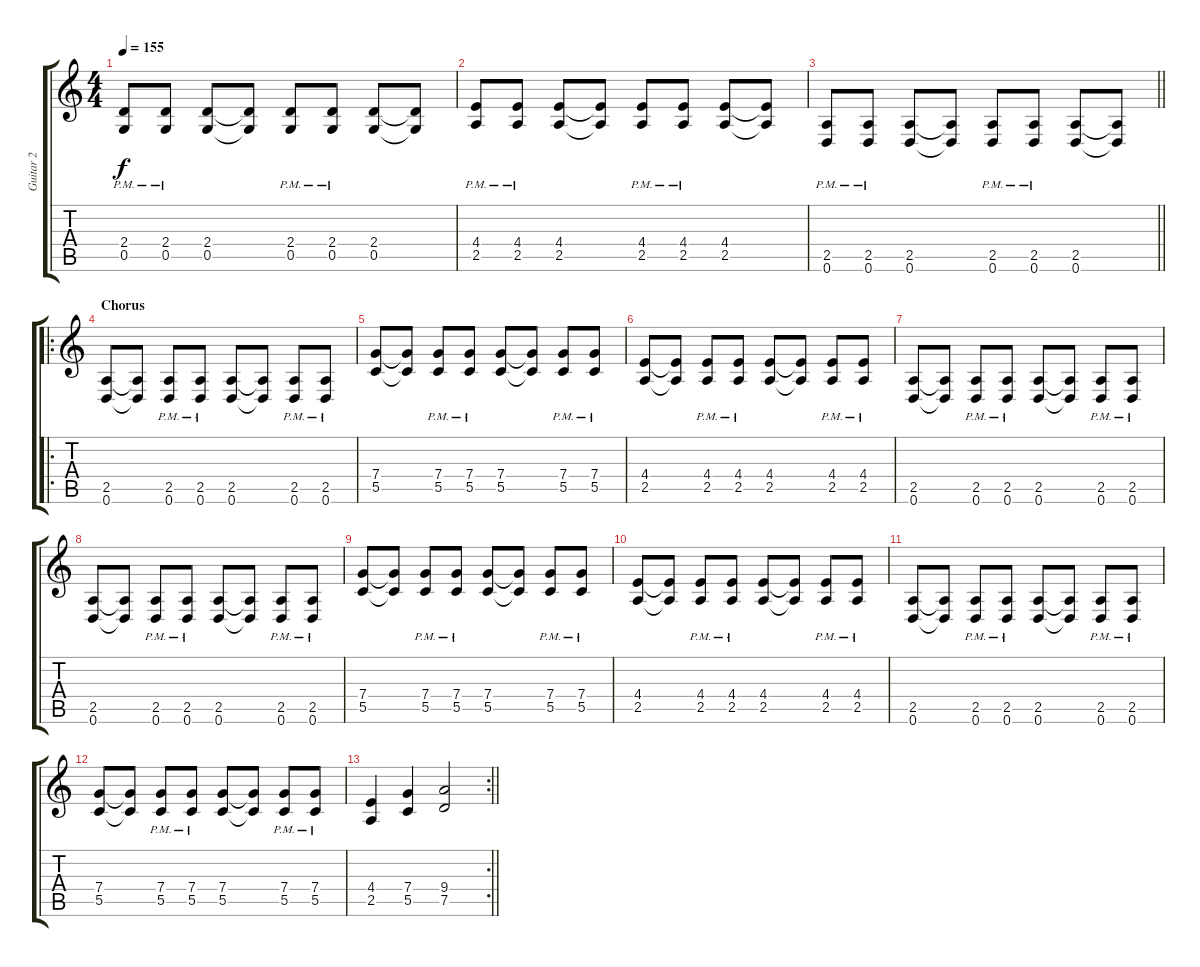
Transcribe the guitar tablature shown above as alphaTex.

\track ("Guitar 2" "Guitar 2") {instrument distortionguitar}
\staff {score tabs}
\tuning (D4 A3 F3 C3 G2 D2) {hide}
\ts (4 4)
\tempo 155
\clef g2
\ks c
(2.4{pm} 0.5{pm}).8{dy f} (2.4{pm} 0.5{pm}).8 (2.4 0.5).8 (2.4{t} 0.5{t}).8 (2.4{pm} 0.5{pm}).8 (2.4{pm} 0.5{pm}).8 (2.4 0.5).8 (2.4{t} 0.5{t}).8 |
(4.4{pm} 2.5{pm}).8 (4.4{pm} 2.5{pm}).8 (4.4 2.5).8 (4.4{t} 2.5{t}).8 (4.4{pm} 2.5{pm}).8 (4.4{pm} 2.5{pm}).8 (4.4 2.5).8 (4.4{t} 2.5{t}).8 |
\barLineRight lightlight
(2.5{pm} 0.6{pm}).8 (2.5{pm} 0.6{pm}).8 (2.5 0.6).8 (2.5{t} 0.6{t}).8 (2.5{pm} 0.6{pm}).8 (2.5{pm} 0.6{pm}).8 (2.5 0.6).8 (2.5{t} 0.6{t}).8 |
\ro
\section ("" "Chorus")
(2.5 0.6).8 (2.5{t} 0.6{t}).8 (2.5{pm} 0.6{pm}).8 (2.5{pm} 0.6{pm}).8 (2.5 0.6).8 (2.5{t} 0.6{t}).8 (2.5{pm} 0.6{pm}).8 (2.5{pm} 0.6{pm}).8 |
(7.4 5.5).8 (7.4{t} 5.5{t}).8 (7.4{pm} 5.5{pm}).8 (7.4{pm} 5.5{pm}).8 (7.4 5.5).8 (7.4{t} 5.5{t}).8 (7.4{pm} 5.5{pm}).8 (7.4{pm} 5.5{pm}).8 |
(4.4 2.5).8 (4.4{t} 2.5{t}).8 (4.4{pm} 2.5{pm}).8 (4.4{pm} 2.5{pm}).8 (4.4 2.5).8 (4.4{t} 2.5{t}).8 (4.4{pm} 2.5{pm}).8 (4.4{pm} 2.5{pm}).8 |
(2.5 0.6).8 (2.5{t} 0.6{t}).8 (2.5{pm} 0.6{pm}).8 (2.5{pm} 0.6{pm}).8 (2.5 0.6).8 (2.5{t} 0.6{t}).8 (2.5{pm} 0.6{pm}).8 (2.5{pm} 0.6{pm}).8 |
(2.5 0.6).8 (2.5{t} 0.6{t}).8 (2.5{pm} 0.6{pm}).8 (2.5{pm} 0.6{pm}).8 (2.5 0.6).8 (2.5{t} 0.6{t}).8 (2.5{pm} 0.6{pm}).8 (2.5{pm} 0.6{pm}).8 |
(7.4 5.5).8 (7.4{t} 5.5{t}).8 (7.4{pm} 5.5{pm}).8 (7.4{pm} 5.5{pm}).8 (7.4 5.5).8 (7.4{t} 5.5{t}).8 (7.4{pm} 5.5{pm}).8 (7.4{pm} 5.5{pm}).8 |
(4.4 2.5).8 (4.4{t} 2.5{t}).8 (4.4{pm} 2.5{pm}).8 (4.4{pm} 2.5{pm}).8 (4.4 2.5).8 (4.4{t} 2.5{t}).8 (4.4{pm} 2.5{pm}).8 (4.4{pm} 2.5{pm}).8 |
(2.5 0.6).8 (2.5{t} 0.6{t}).8 (2.5{pm} 0.6{pm}).8 (2.5{pm} 0.6{pm}).8 (2.5 0.6).8 (2.5{t} 0.6{t}).8 (2.5{pm} 0.6{pm}).8 (2.5{pm} 0.6{pm}).8 |
(7.4 5.5).8 (7.4{t} 5.5{t}).8 (7.4{pm} 5.5{pm}).8 (7.4{pm} 5.5{pm}).8 (7.4 5.5).8 (7.4{t} 5.5{t}).8 (7.4{pm} 5.5{pm}).8 (7.4{pm} 5.5{pm}).8 |
\rc 2
\barLineRight lightlight
(4.4 2.5).4 (7.4 5.5).4 (9.4 7.5).2
